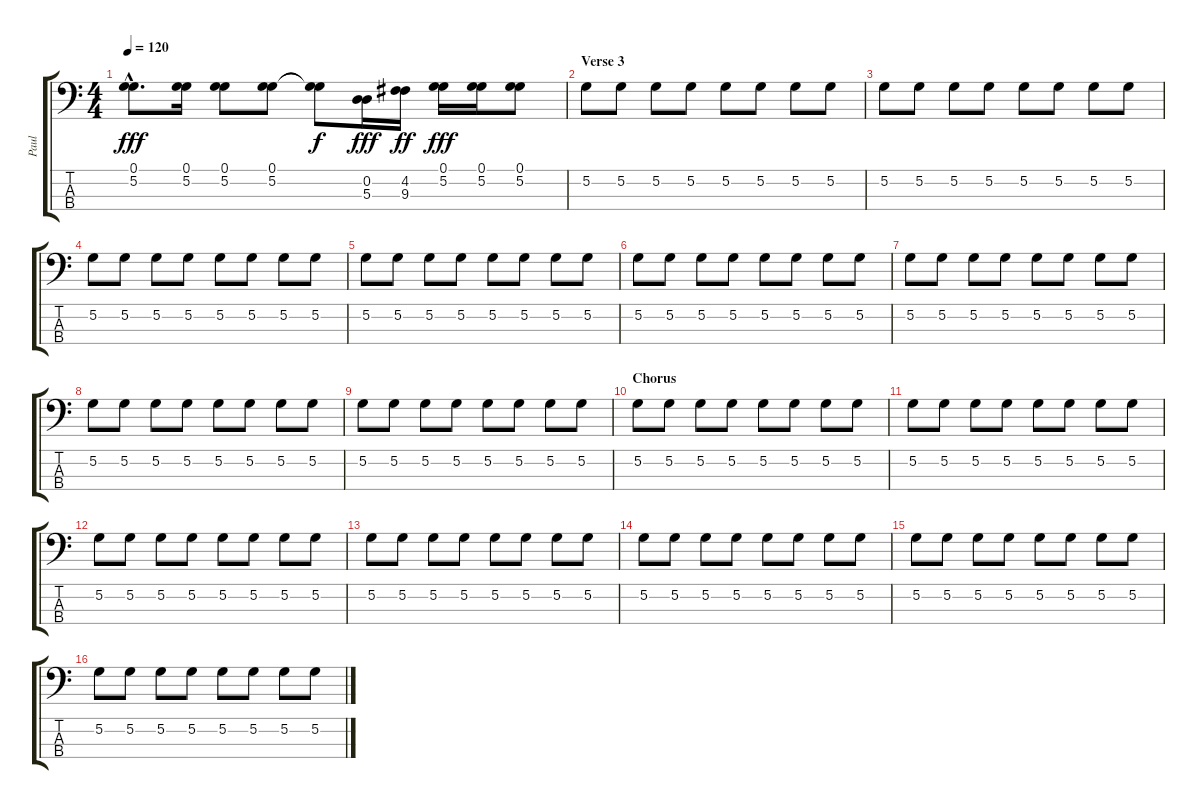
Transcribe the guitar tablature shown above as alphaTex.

\track ("Paul" "Paul") {instrument fretlessbass}
\staff {score tabs}
\tuning (G2 D2 A1 E1) {hide}
\ts (4 4)
\tempo 120
\clef f4
\ks c
(0.1{hac} 5.2{hac}).8{d dy fff} (0.1 5.2).16 (0.1 5.2).8 (0.1 5.2).8 (0.1{t} 5.2{t}).8{dy f} (0.2 5.3).16{dy fff} (4.2 9.3).16{dy ff} (0.1 5.2).16{dy fff} (0.1 5.2).16 (0.1 5.2).8 |
\section ("" "Verse 3")
5.2.8 5.2.8 5.2.8 5.2.8 5.2.8 5.2.8 5.2.8 5.2.8 |
5.2.8 5.2.8 5.2.8 5.2.8 5.2.8 5.2.8 5.2.8 5.2.8 |
5.2.8 5.2.8 5.2.8 5.2.8 5.2.8 5.2.8 5.2.8 5.2.8 |
5.2.8 5.2.8 5.2.8 5.2.8 5.2.8 5.2.8 5.2.8 5.2.8 |
5.2.8 5.2.8 5.2.8 5.2.8 5.2.8 5.2.8 5.2.8 5.2.8 |
5.2.8 5.2.8 5.2.8 5.2.8 5.2.8 5.2.8 5.2.8 5.2.8 |
5.2.8 5.2.8 5.2.8 5.2.8 5.2.8 5.2.8 5.2.8 5.2.8 |
5.2.8 5.2.8 5.2.8 5.2.8 5.2.8 5.2.8 5.2.8 5.2.8 |
\section ("" "Chorus")
5.2.8 5.2.8 5.2.8 5.2.8 5.2.8 5.2.8 5.2.8 5.2.8 |
5.2.8 5.2.8 5.2.8 5.2.8 5.2.8 5.2.8 5.2.8 5.2.8 |
5.2.8 5.2.8 5.2.8 5.2.8 5.2.8 5.2.8 5.2.8 5.2.8 |
5.2.8 5.2.8 5.2.8 5.2.8 5.2.8 5.2.8 5.2.8 5.2.8 |
5.2.8 5.2.8 5.2.8 5.2.8 5.2.8 5.2.8 5.2.8 5.2.8 |
5.2.8 5.2.8 5.2.8 5.2.8 5.2.8 5.2.8 5.2.8 5.2.8 |
5.2.8 5.2.8 5.2.8 5.2.8 5.2.8 5.2.8 5.2.8 5.2.8
